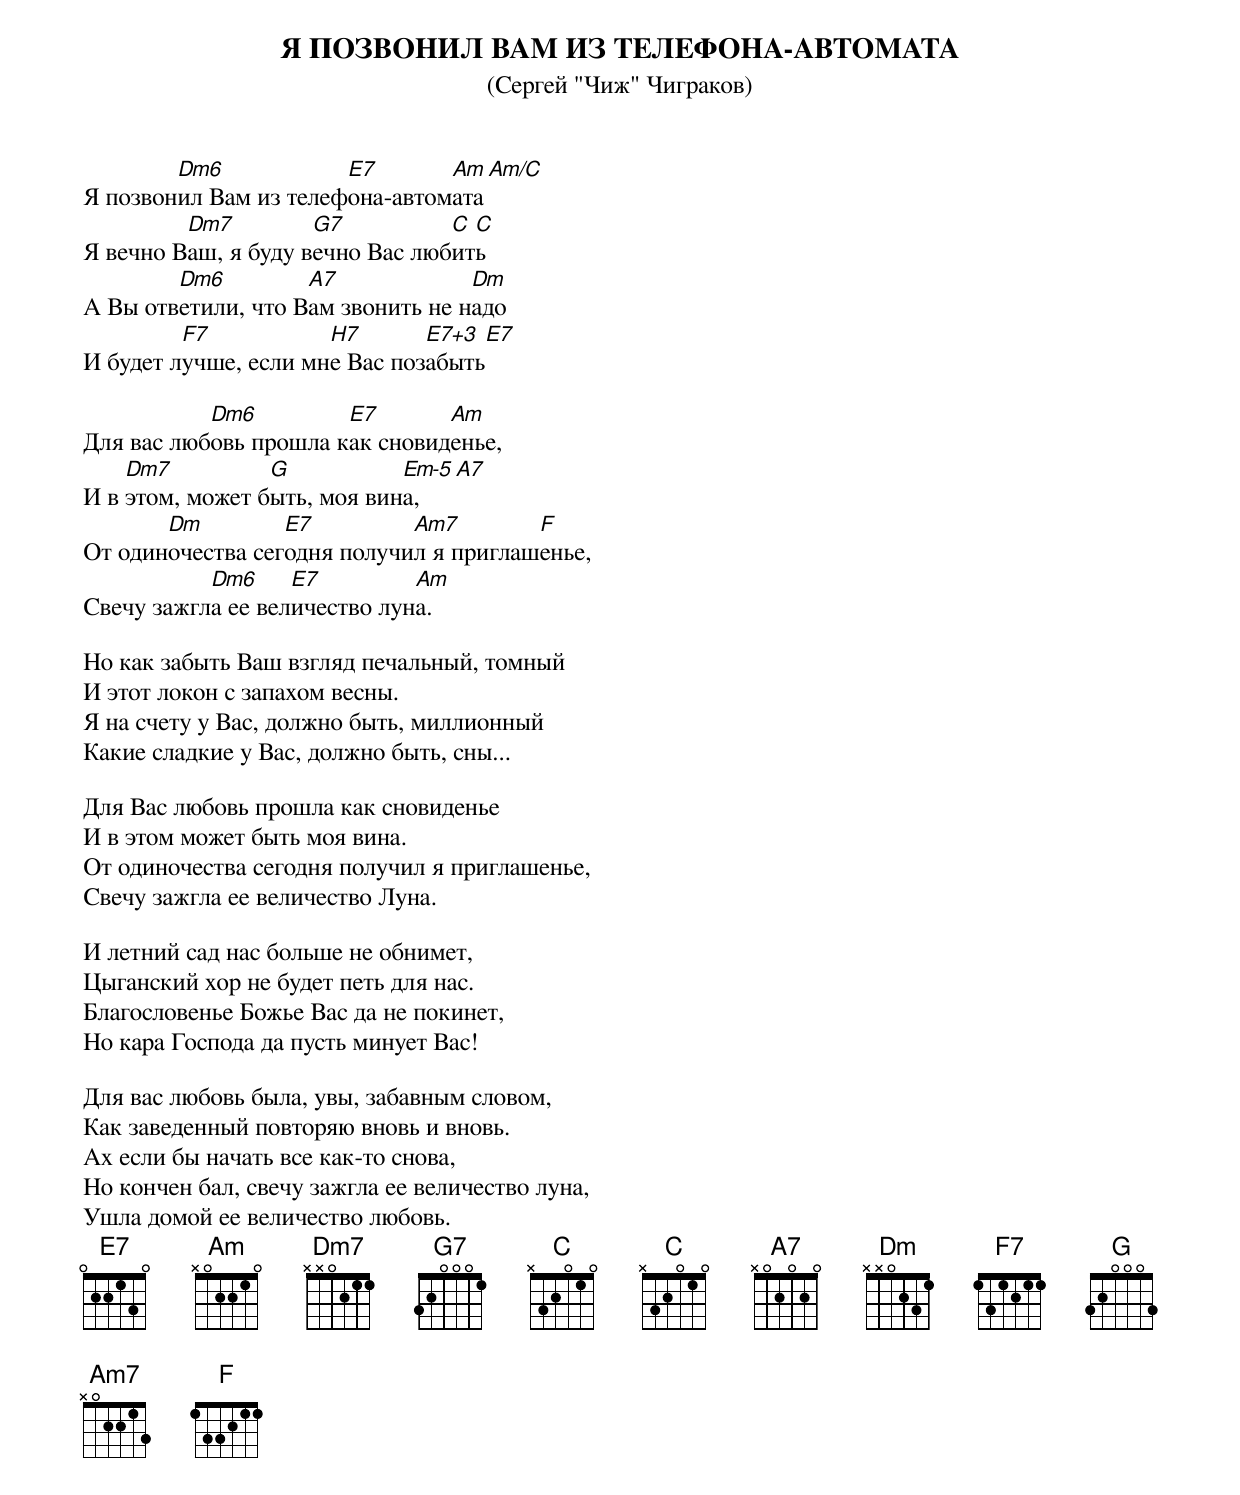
Я ПОЗВОНИЛ ВАМ ИЗ ТЕЛЕФОНА-АВТОМАТА
(Сергей "Чиж" Чиграков)
        Dm6            E7       Am  Am/C
Я позвонил Вам из телефона-автомата
         Dm7         G7          C Cmaj
Я вечно Ваш, я буду вечно Вас любить
        Dm6         A7             Dm
А Вы ответили, что Вам звонить не надо
         F7           H7       E7+3 E7
И будет лучше, если мне Вас позабыть

           Dm6         E7       Am
Для вас любовь прошла как сновиденье,
    Dm7          G           Em-5 A7
И в этом, может быть, моя вина,
       Dm         E7         Am7        F
От одиночества сегодня получил я приглашенье,
           Dm6     E7         Am
Свечу зажгла ее величество луна.

Но как забыть Ваш взгляд печальный, томный
И этот локон с запахом весны.
Я на счету у Вас, должно быть, миллионный
Какие сладкие у Вас, должно быть, сны...

Для Вас любовь прошла как сновиденье
И в этом может быть моя вина.
От одиночества сегодня получил я приглашенье,
Свечу зажгла ее величество Луна.

И летний сад нас больше не обнимет,
Цыганский хор не будет петь для нас.
Благословенье Божье Вас да не покинет,
Но кара Господа да пусть минует Вас!

Для вас любовь была, увы, забавным словом,
Как заведенный повторяю вновь и вновь.
Ах если бы начать все как-то снова,
Но кончен бал, свечу зажгла ее величество луна,
Ушла домой ее величество любовь.
